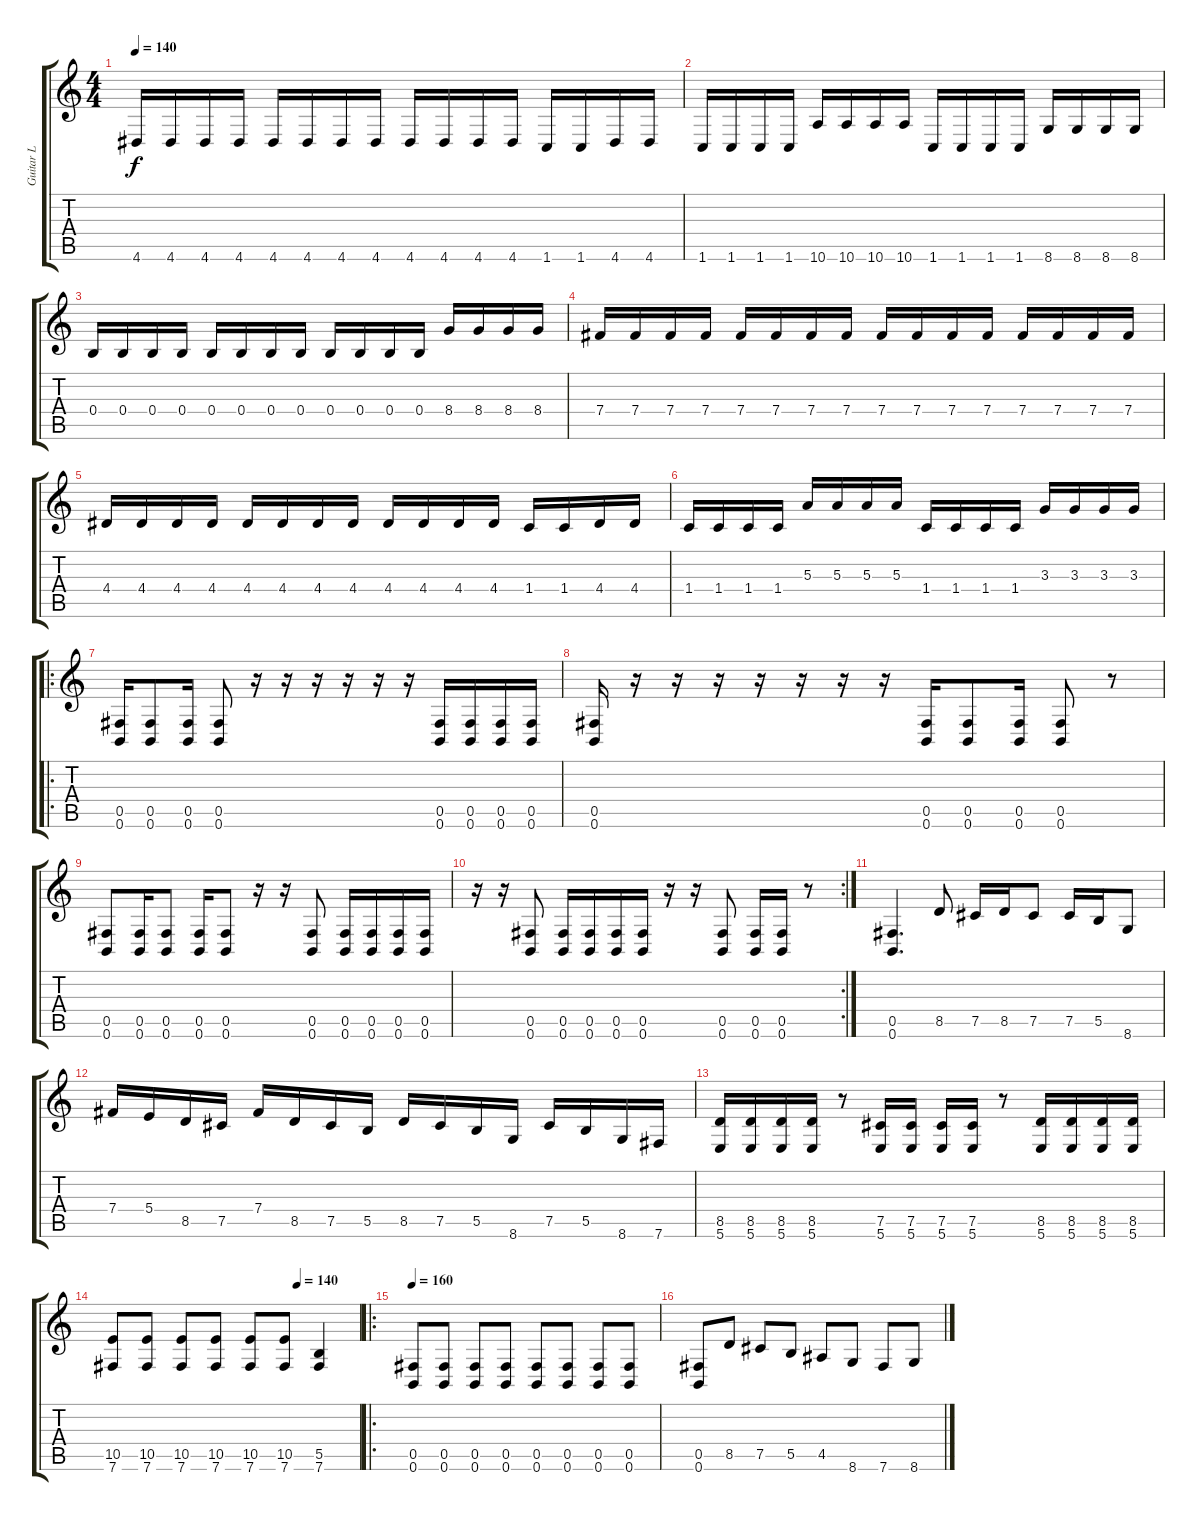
\track ("Guitar L" "Guitar L") {instrument overdrivenguitar}
\staff {score tabs}
\tuning (Db4 Ab3 E3 B2 Gb2 B1) {hide}
\ts (4 4)
\tempo 140
\clef g2
\ks c
4.6.16{dy f} 4.6.16 4.6.16 4.6.16 4.6.16 4.6.16 4.6.16 4.6.16 4.6.16 4.6.16 4.6.16 4.6.16 1.6.16 1.6.16 4.6.16 4.6.16 |
1.6.16 1.6.16 1.6.16 1.6.16 10.6.16 10.6.16 10.6.16 10.6.16 1.6.16 1.6.16 1.6.16 1.6.16 8.6.16 8.6.16 8.6.16 8.6.16 |
0.4.16 0.4.16 0.4.16 0.4.16 0.4.16 0.4.16 0.4.16 0.4.16 0.4.16 0.4.16 0.4.16 0.4.16 8.4.16 8.4.16 8.4.16 8.4.16 |
7.4.16 7.4.16 7.4.16 7.4.16 7.4.16 7.4.16 7.4.16 7.4.16 7.4.16 7.4.16 7.4.16 7.4.16 7.4.16 7.4.16 7.4.16 7.4.16 |
4.4.16 4.4.16 4.4.16 4.4.16 4.4.16 4.4.16 4.4.16 4.4.16 4.4.16 4.4.16 4.4.16 4.4.16 1.4.16 1.4.16 4.4.16 4.4.16 |
1.4.16 1.4.16 1.4.16 1.4.16 5.3.16 5.3.16 5.3.16 5.3.16 1.4.16 1.4.16 1.4.16 1.4.16 3.3.16 3.3.16 3.3.16 3.3.16 |
\ro
(0.5 0.6).16 (0.5 0.6).8 (0.5 0.6).16 (0.5 0.6).8 r.16 r.16 r.16 r.16 r.16 r.16 (0.5 0.6).16 (0.5 0.6).16 (0.5 0.6).16 (0.5 0.6).16 |
(0.5 0.6).16 r.16 r.16 r.16 r.16 r.16 r.16 r.16 (0.5 0.6).16 (0.5 0.6).8 (0.5 0.6).16 (0.5 0.6).8 r.8 |
(0.5 0.6).8 (0.5 0.6).16 (0.5 0.6).8 (0.5 0.6).16 (0.5 0.6).8 r.16 r.16 (0.5 0.6).8 (0.5 0.6).16 (0.5 0.6).16 (0.5 0.6).16 (0.5 0.6).16 |
\rc 2
r.16 r.16 (0.5 0.6).8 (0.5 0.6).16 (0.5 0.6).16 (0.5 0.6).16 (0.5 0.6).16 r.16 r.16 (0.5 0.6).8 (0.5 0.6).16 (0.5 0.6).16 r.8 |
(0.5 0.6).4{d} 8.5.8 7.5.16 8.5.16 7.5.8 7.5.16 5.5.16 8.6.8 |
7.4.16 5.4.16 8.5.16 7.5.16 7.4.16 8.5.16 7.5.16 5.5.16 8.5.16 7.5.16 5.5.16 8.6.16 7.5.16 5.5.16 8.6.16 7.6.16 |
(8.5 5.6).16 (8.5 5.6).16 (8.5 5.6).16 (8.5 5.6).16 r.8 (7.5 5.6).16 (7.5 5.6).16 (7.5 5.6).16 (7.5 5.6).16 r.8 (8.5 5.6).16 (8.5 5.6).16 (8.5 5.6).16 (8.5 5.6).16 |
\tempo (140 0.75)
(10.5 7.6).8 (10.5 7.6).8 (10.5 7.6).8 (10.5 7.6).8 (10.5 7.6).8 (10.5 7.6).8 (5.5 7.6).4 |
\ro
\tempo 160
(0.5 0.6).8 (0.5 0.6).8 (0.5 0.6).8 (0.5 0.6).8 (0.5 0.6).8 (0.5 0.6).8 (0.5 0.6).8 (0.5 0.6).8 |
(0.5 0.6).8 8.5.8 7.5.8 5.5.8 4.5.8 8.6.8 7.6.8 8.6.8
